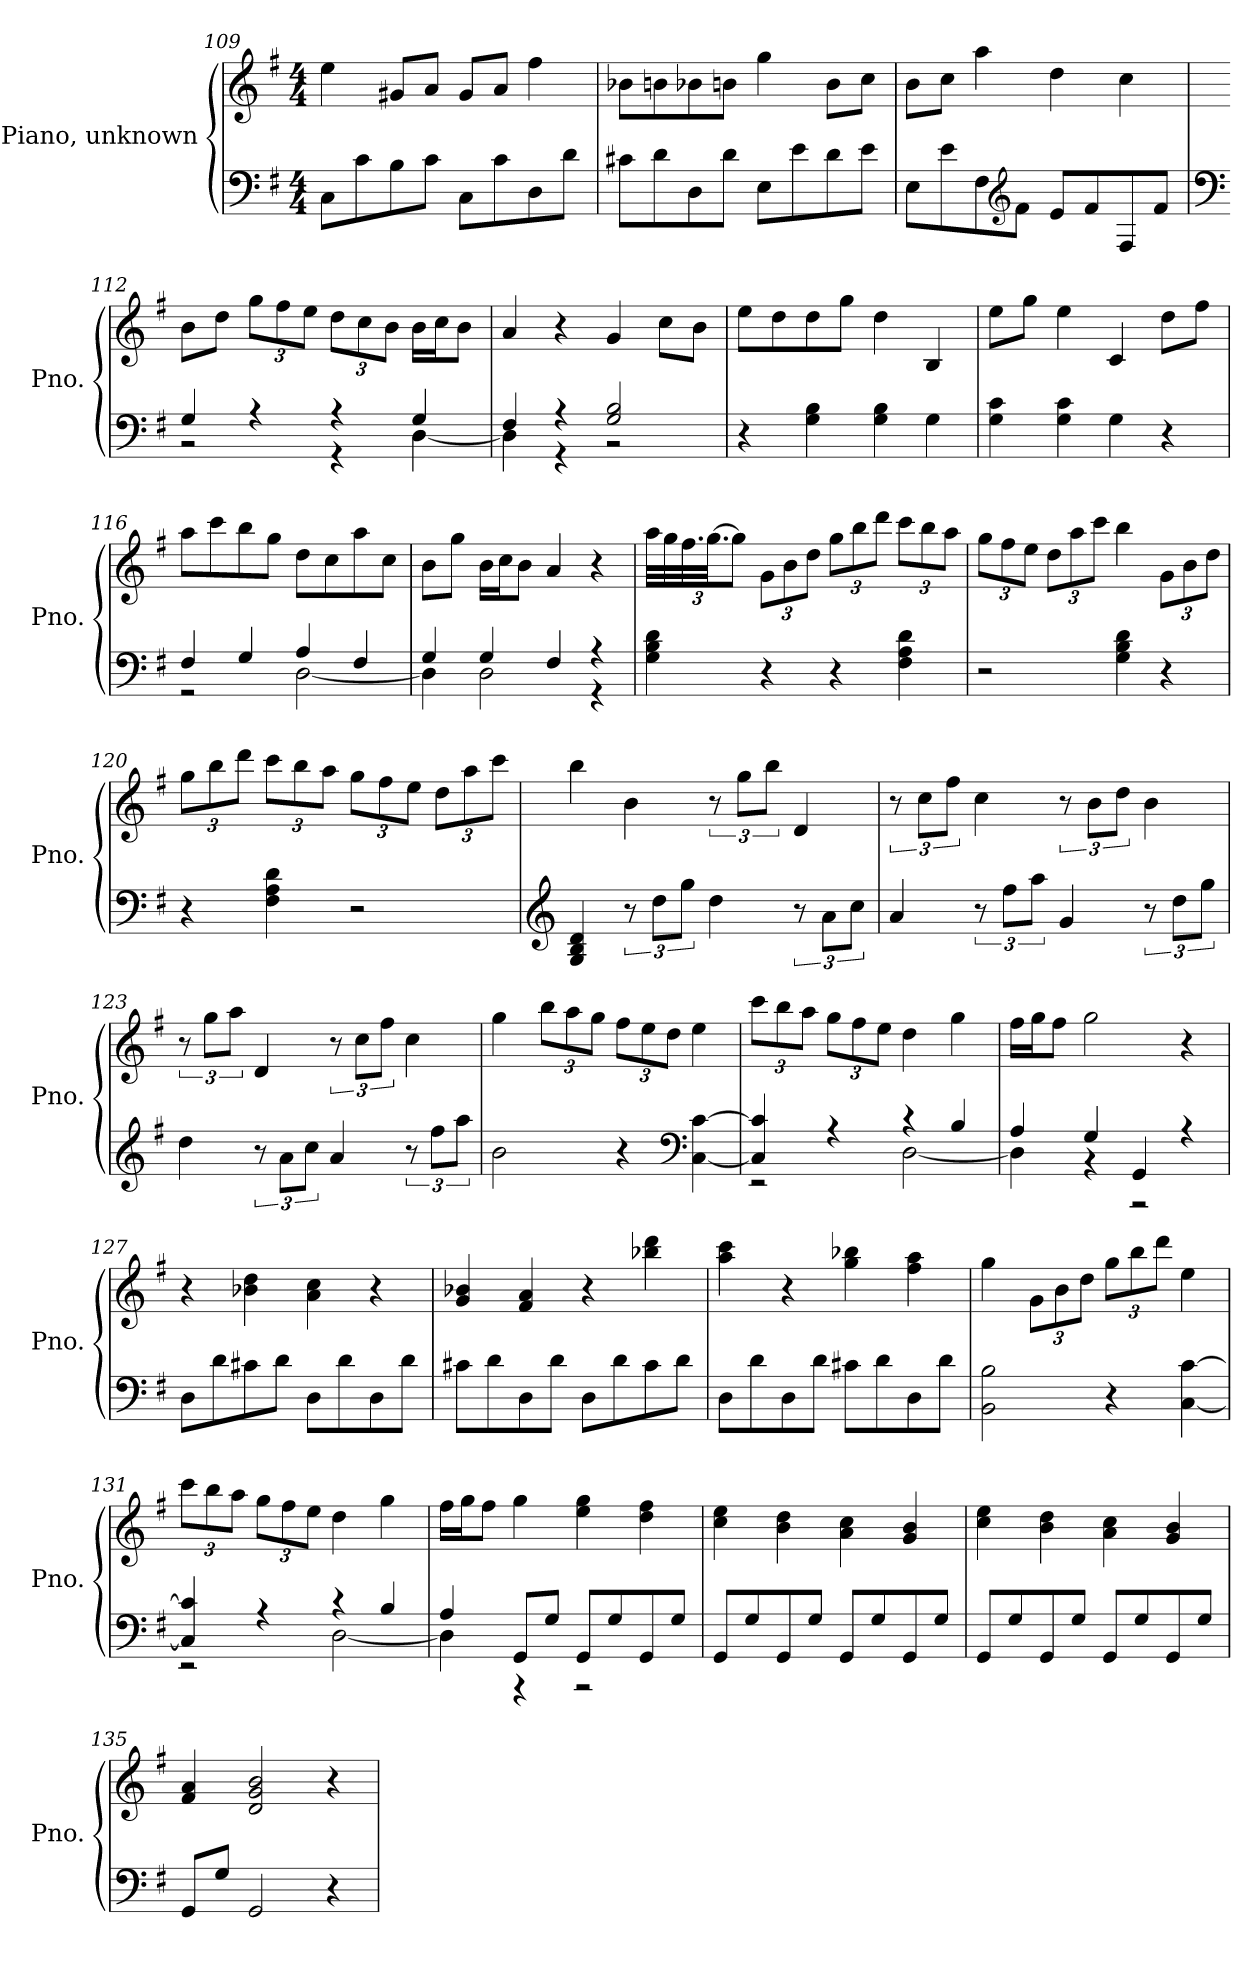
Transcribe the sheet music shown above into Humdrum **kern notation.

**kern	**kern
*part1	*part1
*staff2	*staff1
*I"Piano, unknown	*
*I'Pno.	*
*clefF4	*clefG2
*k[f#]	*k[f#]
*M4/4	*M4/4
=109	=109
8C\L	4ee\
8c\	.
8B\	8g#X/L
8c\J	8a/J
8C\L	8g#/L
8c\	8a/J
8D\	4ff#\
8d\J	.
=110	=110
8c#X\L	8b-X\L
8d\	8bn\
8D\	8b-X\
8d\J	8bn\J
8E\L	4gg\
8e\	.
8d\	8b\L
8e\J	8cc\J
!!LO:LB:g=z
=111	=111
8E\L	8b\L
8e\	8cc\J
8F#\	4aa\
*clefG2	*
8f#\J	.
8e/L	4dd\
8f#/	.
8F#/	4cc\
8f#/J	.
=112	=112
*clefF4	*
*^	*
4G/	2r	8b\L
.	.	8dd\J
*	*	*Xbrackettup
4r	.	12gg\L
.	.	12ff#\
.	.	12ee\J
4r	4r	12dd\L
.	.	12cc\
.	.	12b\J
4G/	[4D\	16b\LL
.	.	16cc\J
.	.	8b\J
=113	=113	=113
4F#/	4D\]	4a/
4r	4r	4r
2G/ 2B/	2r	4g/
.	.	8cc\L
.	.	8b\J
*v	*v	*
=114	=114
4r	8ee\L
.	8dd\
4G\ 4B\	8dd\
.	8gg\J
4G\ 4B\	4dd\
4G\	4B/
=115	=115
4G\ 4c\	8ee\L
.	8gg\J
4G\ 4c\	4ee\
4G\	4c/
4r	8dd\L
.	8ff#\J
!!LO:LB:g=z
=116	=116
*^	*
4F#/	2r	8aa\L
.	.	8ccc\
4G/	.	8bb\
.	.	8gg\J
4A/	[2D\	8dd\L
.	.	8cc\
4F#/	.	8aa\
.	.	8cc\J
=117	=117	=117
4G/	4D\]	8b\L
.	.	8gg\J
4G/	2D\	16b\LL
.	.	16cc\J
.	.	8b\J
4F#/	.	4a/
4r	4r	4r
*v	*v	*
=118	=118
4G\ 4B\ 4d\	32aa\LLL
.	32gg\
.	48.ff#\
.	[48.gg\JJ
.	8gg\J]
4r	12g\L
.	12b\
.	12dd\J
4r	12gg\L
.	12bb\
.	12ddd\J
4F#\ 4A\ 4d\	12ccc\L
.	12bb\
.	12aa\J
=119	=119
2r	12gg\L
.	12ff#\
.	12ee\J
.	12dd\L
.	12aa\
.	12ccc\J
4G\ 4B\ 4d\	4bb\
4r	12g\L
.	12b\
.	12dd\J
!!LO:LB:g=z
=120	=120
4r	12gg\L
.	12bb\
.	12ddd\J
4F#\ 4A\ 4d\	12ccc\L
.	12bb\
.	12aa\J
2r	12gg\L
.	12ff#\
.	12ee\J
.	12dd\L
.	12aa\
.	12ccc\J
=121	=121
*clefG2	*
4G/ 4B/ 4d/	4bb\
12r	4b\
12dd\L	.
12gg\J	.
*	*brackettup
4dd\	12r
.	12gg\L
.	12bb\J
12r	4d/
12a\L	.
12cc\J	.
=122	=122
4a/	12r
.	12cc\L
.	12ff#\J
12r	4cc\
12ff#\L	.
12aa\J	.
4g/	12r
.	12b\L
.	12dd\J
12r	4b\
12dd\L	.
12gg\J	.
!!LO:PB:g=z
=123	=123
4dd\	12r
.	12gg\L
.	12aa\J
12r	4d/
12a\L	.
12cc\J	.
4a/	12r
.	12cc\L
.	12ff#\J
12r	4cc\
12ff#\L	.
12aa\J	.
=124	=124
2b\	4gg\
*	*Xbrackettup
.	12bb\L
.	12aa\
.	12gg\J
4r	12ff#\L
.	12ee\
.	12dd\J
*clefF4	*
[4C\ [4c\	4ee\
=125	=125
*^	*
4C/] 4c/]	2r	12ccc\L
.	.	12bb\
.	.	12aa\J
4r	.	12gg\L
.	.	12ff#\
.	.	12ee\J
4r	[2D\	4dd\
4B/	.	4gg\
=126	=126	=126
4A/	4D\]	16ff#\LL
.	.	16gg\J
.	.	8ff#\J
4G/	4r	2gg\
4GG/	2r	.
4r	.	4r
*v	*v	*
!!LO:LB:g=z
=127	=127
8D\L	4r
8d\	.
8c#X\	4b-X\ 4dd\
8d\J	.
8D\L	4a\ 4cc\
8d\	.
8D\	4r
8d\J	.
=128	=128
8c#X\L	4g/ 4b-X/
8d\	.
8D\	4f#/ 4a/
8d\J	.
8D\L	4r
8d\	.
8c#\	4bb-X\ 4ddd\
8d\J	.
=129	=129
8D\L	4aa\ 4ccc\
8d\	.
8D\	4r
8d\J	.
8c#X\L	4gg\ 4bb-X\
8d\	.
8D\	4ff#\ 4aa\
8d\J	.
=130	=130
2BB\ 2B\	4gg\
.	12g\L
.	12b\
.	12dd\J
4r	12gg\L
.	12bb\
.	12ddd\J
[4C\ [4c\	4ee\
!!LO:LB:g=z
=131	=131
*^	*
4C/] 4c/]	2r	12ccc\L
.	.	12bb\
.	.	12aa\J
4r	.	12gg\L
.	.	12ff#\
.	.	12ee\J
4r	[2D\	4dd\
4B/	.	4gg\
=132	=132	=132
4A/	4D\]	16ff#\LL
.	.	16gg\J
.	.	8ff#\J
8GG/L	4r	4gg\
8G/J	.	.
8GG/L	2r	4ee\ 4gg\
8G/	.	.
8GG/	.	4dd\ 4ff#\
8G/J	.	.
*v	*v	*
=133	=133
8GG/L	4cc\ 4ee\
8G/	.
8GG/	4b\ 4dd\
8G/J	.
8GG/L	4a\ 4cc\
8G/	.
8GG/	4g/ 4b/
8G/J	.
=134	=134
8GG/L	4cc\ 4ee\
8G/	.
8GG/	4b\ 4dd\
8G/J	.
8GG/L	4a\ 4cc\
8G/	.
8GG/	4g/ 4b/
8G/J	.
=135	=135
8GG/L	4f#/ 4a/
8G/J	.
2GG/	2d/ 2g/ 2b/
4r	4r
=	=
*-	*-
